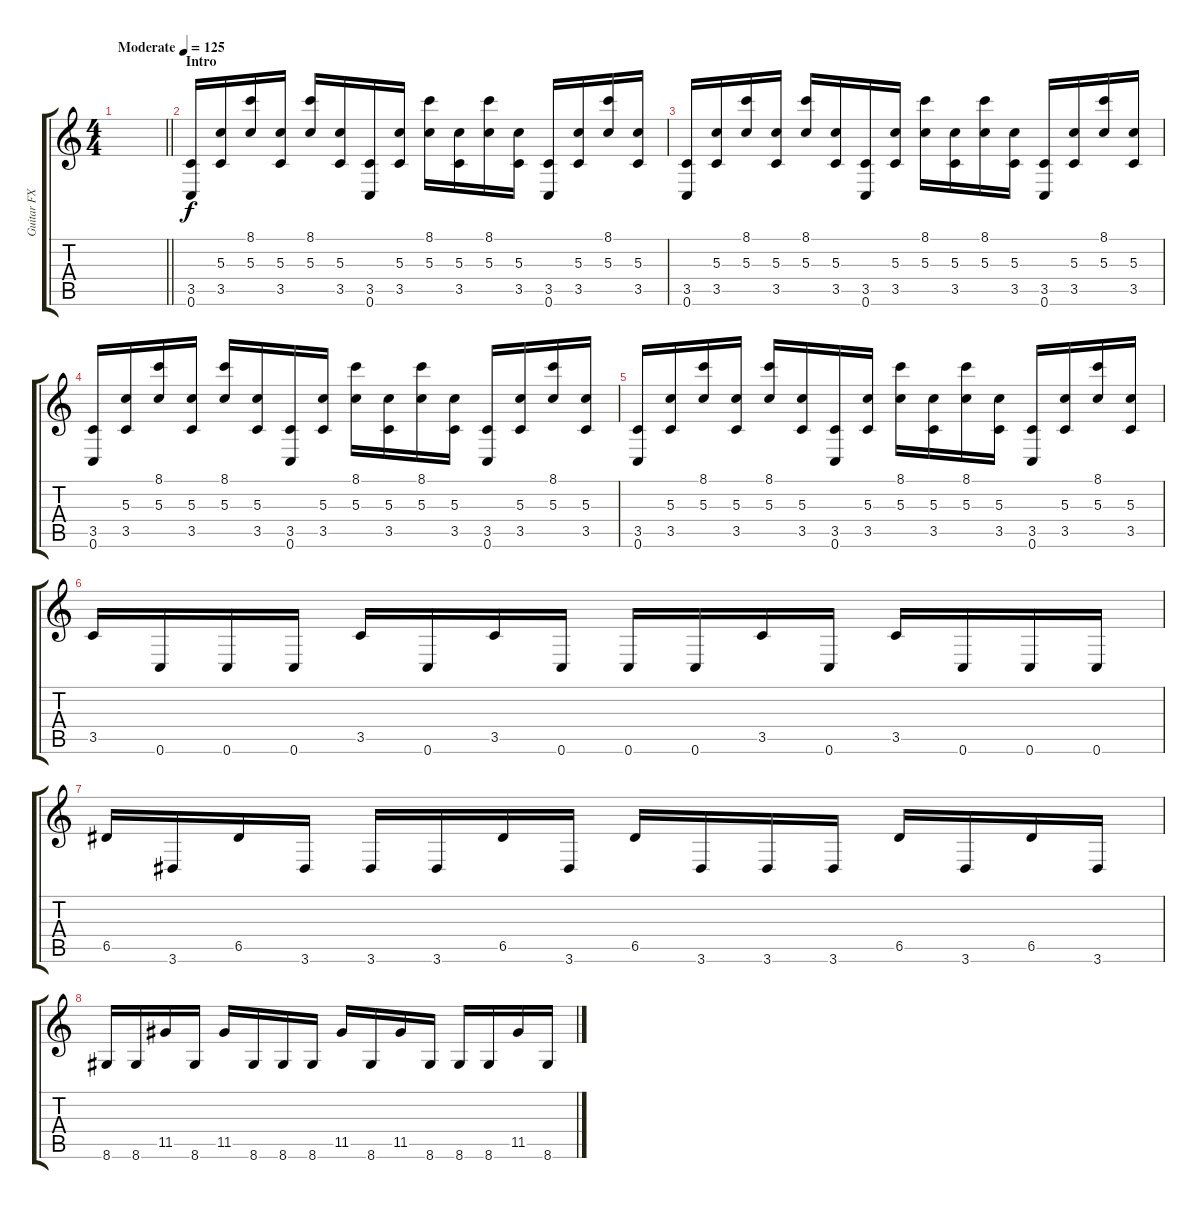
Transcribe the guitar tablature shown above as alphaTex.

\track ("Guitar FX" "Guitar FX") {instrument overdrivenguitar}
\staff {score tabs}
\tuning (E4 B3 G3 D3 A2 C2) {hide}
\ts (4 4)
\tempo (125 "Moderate")
\clef g2
\barLineRight lightlight
\ks c
|
\section ("" "Intro")
(3.5 0.6).16{balance 0} (5.3 3.5).16{balance 16} (8.1 5.3).16{balance 0} (5.3 3.5).16{balance 16} (8.1 5.3).16{balance 0} (5.3 3.5).16{balance 16} (3.5 0.6).16{balance 0} (5.3 3.5).16{balance 16} (8.1 5.3).16{balance 0} (5.3 3.5).16{balance 16} (8.1 5.3).16{balance 0} (5.3 3.5).16{balance 16} (3.5 0.6).16{balance 0} (5.3 3.5).16{balance 16} (8.1 5.3).16{balance 0} (5.3 3.5).16{balance 16} |
(3.5 0.6).16{balance 0} (5.3 3.5).16{balance 16} (8.1 5.3).16{balance 0} (5.3 3.5).16{balance 16} (8.1 5.3).16{balance 0} (5.3 3.5).16{balance 16} (3.5 0.6).16{balance 0} (5.3 3.5).16{balance 16} (8.1 5.3).16{balance 0} (5.3 3.5).16{balance 16} (8.1 5.3).16{balance 0} (5.3 3.5).16{balance 16} (3.5 0.6).16{balance 0} (5.3 3.5).16{balance 16} (8.1 5.3).16{balance 0} (5.3 3.5).16{balance 16} |
(3.5 0.6).16{balance 0} (5.3 3.5).16{balance 16} (8.1 5.3).16{balance 0} (5.3 3.5).16{balance 16} (8.1 5.3).16{balance 0} (5.3 3.5).16{balance 16} (3.5 0.6).16{balance 0} (5.3 3.5).16{balance 16} (8.1 5.3).16{balance 0} (5.3 3.5).16{balance 16} (8.1 5.3).16{balance 0} (5.3 3.5).16{balance 16} (3.5 0.6).16{balance 0} (5.3 3.5).16{balance 16} (8.1 5.3).16{balance 0} (5.3 3.5).16{balance 16} |
(3.5 0.6).16{balance 0} (5.3 3.5).16{balance 16} (8.1 5.3).16{balance 0} (5.3 3.5).16{balance 16} (8.1 5.3).16{balance 0} (5.3 3.5).16{balance 16} (3.5 0.6).16{balance 0} (5.3 3.5).16{balance 16} (8.1 5.3).16{balance 0} (5.3 3.5).16{balance 16} (8.1 5.3).16{balance 0} (5.3 3.5).16{balance 16} (3.5 0.6).16{balance 0} (5.3 3.5).16{balance 16} (8.1 5.3).16{balance 0} (5.3 3.5).16{balance 16} |
3.5.16{balance 16} 0.6.16{balance 0} 0.6.16{balance 16} 0.6.16{balance 0} 3.5.16{balance 16} 0.6.16{balance 0} 3.5.16{balance 16} 0.6.16{balance 0} 0.6.16{balance 16} 0.6.16{balance 0} 3.5.16{balance 16} 0.6.16{balance 0} 3.5.16{balance 16} 0.6.16{balance 0} 0.6.16{balance 16} 0.6.16{balance 0} |
6.5.16{balance 16} 3.6.16{balance 0} 6.5.16{balance 16} 3.6.16{balance 0} 3.6.16{balance 16} 3.6.16{balance 0} 6.5.16{balance 16} 3.6.16{balance 0} 6.5.16{balance 16} 3.6.16{balance 0} 3.6.16{balance 16} 3.6.16{balance 0} 6.5.16{balance 16} 3.6.16{balance 0} 6.5.16{balance 16} 3.6.16{balance 0} |
8.6.16{balance 16} 8.6.16{balance 0} 11.5.16{balance 16} 8.6.16{balance 0} 11.5.16{balance 16} 8.6.16{balance 0} 8.6.16{balance 16} 8.6.16{balance 0} 11.5.16{balance 16} 8.6.16{balance 0} 11.5.16{balance 16} 8.6.16{balance 0} 8.6.16{balance 16} 8.6.16{balance 0} 11.5.16{balance 16} 8.6.16{balance 0}
